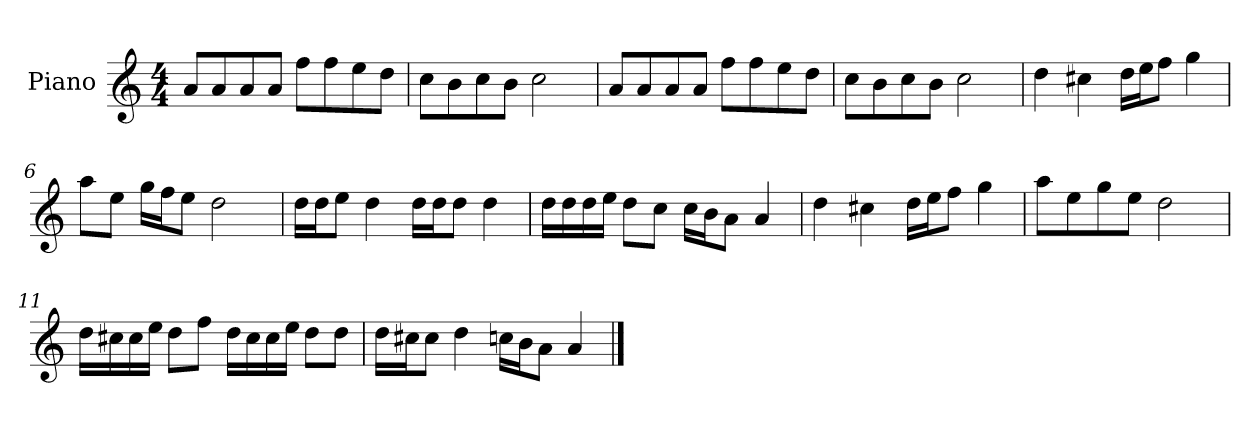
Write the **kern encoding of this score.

**kern
*part1
*staff1
*I"Piano
*I'P-no
*clefG2
*k[]
*M4/4
*MM90
=1
8a/L
8a/
8a/
8a/J
8ff\L
8ff\
8ee\
8dd\J
=2
8cc\L
8b\
8cc\
8b\J
2cc\
=3
8a/L
8a/
8a/
8a/J
8ff\L
8ff\
8ee\
8dd\J
=4
8cc\L
8b\
8cc\
8b\J
2cc\
=5
4dd\
4cc#X\
16dd\LL
16ee\J
8ff\J
4gg\
=6
8aa\L
8ee\J
16gg\LL
16ff\J
8ee\J
2dd\
!!LO:LB:g=z
=7
16dd\LL
16dd\J
8ee\J
4dd\
16dd\LL
16dd\J
8dd\J
4dd\
=8
16dd\LL
16dd\
16dd\
16ee\JJ
8dd\L
8cc\J
16cc\LL
16b\J
8a\J
4a/
=9
4dd\
4cc#X\
16dd\LL
16ee\J
8ff\J
4gg\
=10
8aa\L
8ee\
8gg\
8ee\J
2dd\
=11
16dd\LL
16cc#X\
16cc#\
16ee\JJ
8dd\L
8ff\J
16dd\LL
16cc#\
16cc#\
16ee\JJ
8dd\L
8dd\J
!!LO:LB:g=z
=12
16dd\LL
16cc#X\J
8cc#\J
4dd\
16ccn\LL
16b\J
8a\J
4a/
==
*-
